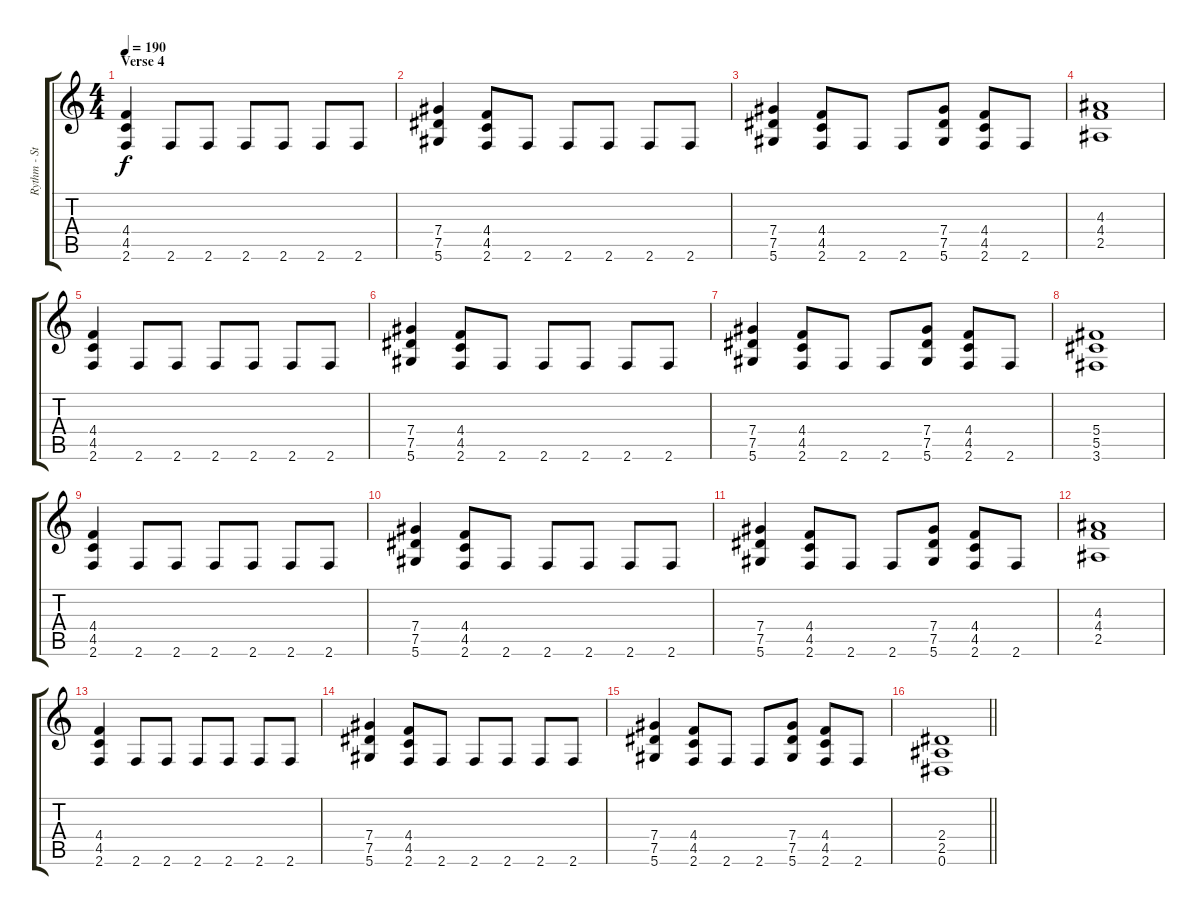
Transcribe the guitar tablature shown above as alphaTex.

\track ("Rythm - Stefan Elmgren" "Rythm - St") {instrument distortionguitar}
\staff {score tabs}
\tuning (Eb4 Bb3 Gb3 Db3 Ab2 Eb2) {hide}
\ts (4 4)
\section ("" "Verse 4")
\tempo 190
\clef g2
\ks c
(4.4 4.5 2.6).4{dy f} 2.6.8 2.6.8 2.6.8 2.6.8 2.6.8 2.6.8 |
(7.4 7.5 5.6).4 (4.4 4.5 2.6).8 2.6.8 2.6.8 2.6.8 2.6.8 2.6.8 |
(7.4 7.5 5.6).4 (4.4 4.5 2.6).8 2.6.8 2.6.8 (7.4 7.5 5.6).8 (4.4 4.5 2.6).8 2.6.8 |
(4.3 4.4 2.5).1 |
(4.4 4.5 2.6).4 2.6.8 2.6.8 2.6.8 2.6.8 2.6.8 2.6.8 |
(7.4 7.5 5.6).4 (4.4 4.5 2.6).8 2.6.8 2.6.8 2.6.8 2.6.8 2.6.8 |
(7.4 7.5 5.6).4 (4.4 4.5 2.6).8 2.6.8 2.6.8 (7.4 7.5 5.6).8 (4.4 4.5 2.6).8 2.6.8 |
(5.4 5.5 3.6).1 |
(4.4 4.5 2.6).4 2.6.8 2.6.8 2.6.8 2.6.8 2.6.8 2.6.8 |
(7.4 7.5 5.6).4 (4.4 4.5 2.6).8 2.6.8 2.6.8 2.6.8 2.6.8 2.6.8 |
(7.4 7.5 5.6).4 (4.4 4.5 2.6).8 2.6.8 2.6.8 (7.4 7.5 5.6).8 (4.4 4.5 2.6).8 2.6.8 |
(4.3 4.4 2.5).1 |
(4.4 4.5 2.6).4 2.6.8 2.6.8 2.6.8 2.6.8 2.6.8 2.6.8 |
(7.4 7.5 5.6).4 (4.4 4.5 2.6).8 2.6.8 2.6.8 2.6.8 2.6.8 2.6.8 |
(7.4 7.5 5.6).4 (4.4 4.5 2.6).8 2.6.8 2.6.8 (7.4 7.5 5.6).8 (4.4 4.5 2.6).8 2.6.8 |
\barLineRight lightlight
(2.4 2.5 0.6).1
